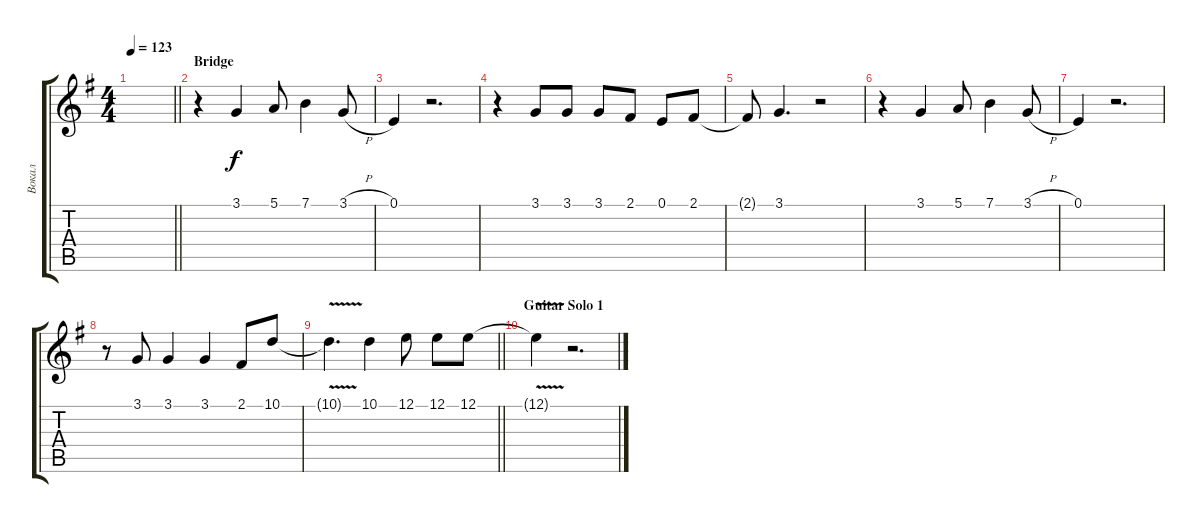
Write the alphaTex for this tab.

\track ("Вокал" "Вокал") {instrument trumpet}
\staff {score tabs}
\tuning (E4 B3 G3 D3 A2 E2) {hide}
\ts (4 4)
\tempo 123
\clef g2
\barLineRight lightlight
\ks eminor
|
\section ("" "Bridge")
r.4 3.1.4 5.1.8 7.1.4 3.1{h}.8 |
0.1.4 r.2{d} |
r.4 3.1.8 3.1.8 3.1.8 2.1.8 0.1.8 2.1.8 |
2.1{t}.8 3.1.4{d} r.2 |
r.4 3.1.4 5.1.8 7.1.4 3.1{h}.8 |
0.1.4 r.2{d} |
r.8 3.1.8 3.1.4 3.1.4 2.1.8 10.1.8 |
\barLineRight lightlight
10.1{v t}.4{d} 10.1.4 12.1.8 12.1.8 12.1.8 |
\section ("" "Guitar Solo 1")
12.1{v t}.4 r.2{d}
